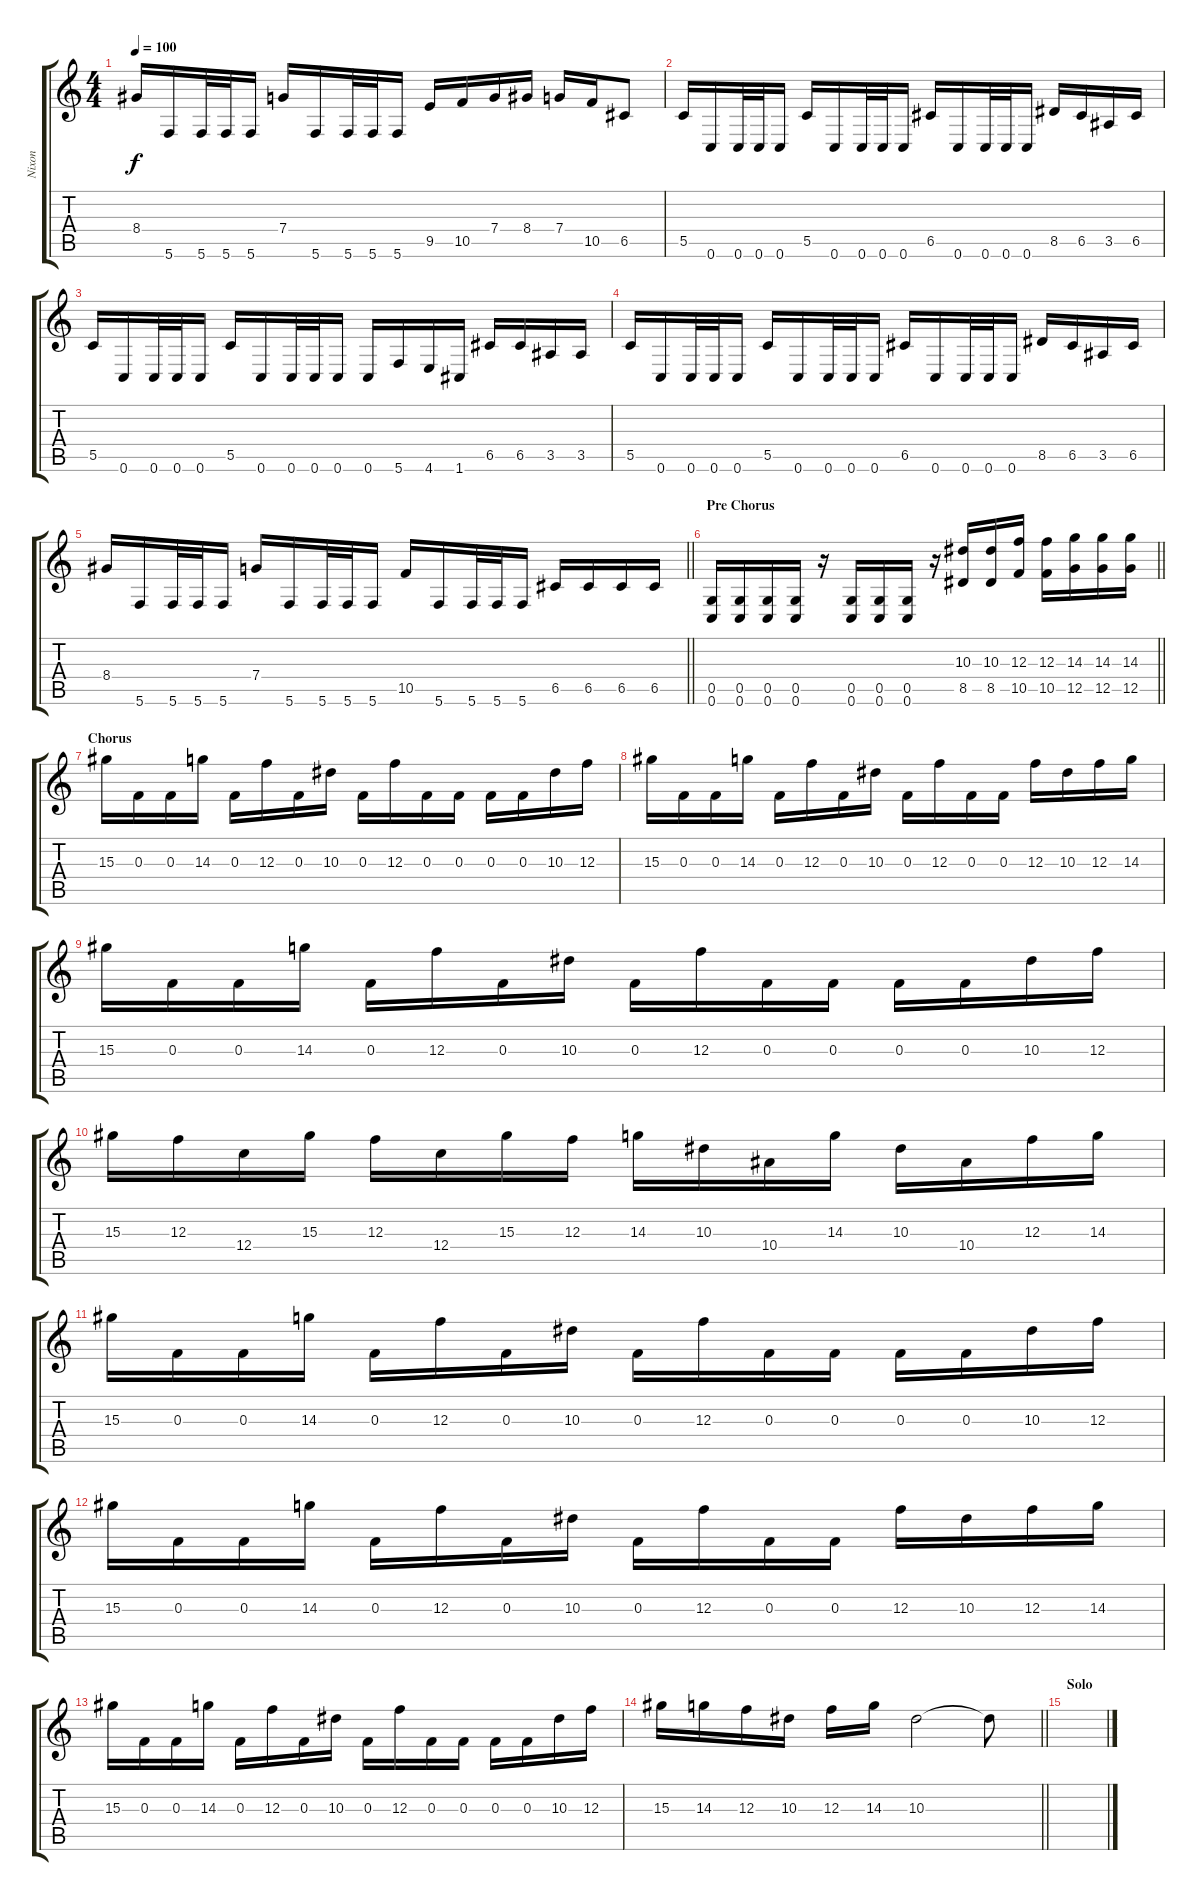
\track ("Nixon" "Nixon") {instrument distortionguitar}
\staff {score tabs}
\tuning (D4 A3 F3 C3 G2 C2) {hide}
\ts (4 4)
\tempo 100
\clef g2
\ks c
8.4.16{dy f} 5.6.16 5.6.32 5.6.32 5.6.16 7.4.16 5.6.16 5.6.32 5.6.32 5.6.16 9.5.16 10.5.16 7.4.16 8.4.16 7.4.16 10.5.16 6.5.8 |
5.5.16 0.6.16 0.6.32 0.6.32 0.6.16 5.5.16 0.6.16 0.6.32 0.6.32 0.6.16 6.5.16 0.6.16 0.6.32 0.6.32 0.6.16 8.5.16 6.5.16 3.5.16 6.5.16 |
5.5.16 0.6.16 0.6.32 0.6.32 0.6.16 5.5.16 0.6.16 0.6.32 0.6.32 0.6.16 0.6.16 5.6.16 4.6.16 1.6.16 6.5.16 6.5.16 3.5.16 3.5.16 |
5.5.16 0.6.16 0.6.32 0.6.32 0.6.16 5.5.16 0.6.16 0.6.32 0.6.32 0.6.16 6.5.16 0.6.16 0.6.32 0.6.32 0.6.16 8.5.16 6.5.16 3.5.16 6.5.16 |
\barLineRight lightlight
8.4.16 5.6.16 5.6.32 5.6.32 5.6.16 7.4.16 5.6.16 5.6.32 5.6.32 5.6.16 10.5.16 5.6.16 5.6.32 5.6.32 5.6.16 6.5.16 6.5.16 6.5.16 6.5.16 |
\section ("" "Pre Chorus")
\barLineRight lightlight
(0.5 0.6).16 (0.5 0.6).16 (0.5 0.6).16 (0.5 0.6).16 r.16 (0.5 0.6).16 (0.5 0.6).16 (0.5 0.6).16 r.16 (10.3 8.5).16 (10.3 8.5).16 (12.3 10.5).16 (12.3 10.5).16 (14.3 12.5).16 (14.3 12.5).16 (14.3 12.5).16 |
\section ("" "Chorus")
15.3.16 0.3.16 0.3.16 14.3.16 0.3.16 12.3.16 0.3.16 10.3.16 0.3.16 12.3.16 0.3.16 0.3.16 0.3.16 0.3.16 10.3.16 12.3.16 |
15.3.16 0.3.16 0.3.16 14.3.16 0.3.16 12.3.16 0.3.16 10.3.16 0.3.16 12.3.16 0.3.16 0.3.16 12.3.16 10.3.16 12.3.16 14.3.16 |
15.3.16 0.3.16 0.3.16 14.3.16 0.3.16 12.3.16 0.3.16 10.3.16 0.3.16 12.3.16 0.3.16 0.3.16 0.3.16 0.3.16 10.3.16 12.3.16 |
15.3.16 12.3.16 12.4.16 15.3.16 12.3.16 12.4.16 15.3.16 12.3.16 14.3.16 10.3.16 10.4.16 14.3.16 10.3.16 10.4.16 12.3.16 14.3.16 |
15.3.16 0.3.16 0.3.16 14.3.16 0.3.16 12.3.16 0.3.16 10.3.16 0.3.16 12.3.16 0.3.16 0.3.16 0.3.16 0.3.16 10.3.16 12.3.16 |
15.3.16 0.3.16 0.3.16 14.3.16 0.3.16 12.3.16 0.3.16 10.3.16 0.3.16 12.3.16 0.3.16 0.3.16 12.3.16 10.3.16 12.3.16 14.3.16 |
15.3.16 0.3.16 0.3.16 14.3.16 0.3.16 12.3.16 0.3.16 10.3.16 0.3.16 12.3.16 0.3.16 0.3.16 0.3.16 0.3.16 10.3.16 12.3.16 |
\barLineRight lightlight
15.3.16 14.3.16 12.3.16 10.3.16 12.3.16 14.3.16 10.3.2 10.3{t}.8 |
\section ("" "Solo")
